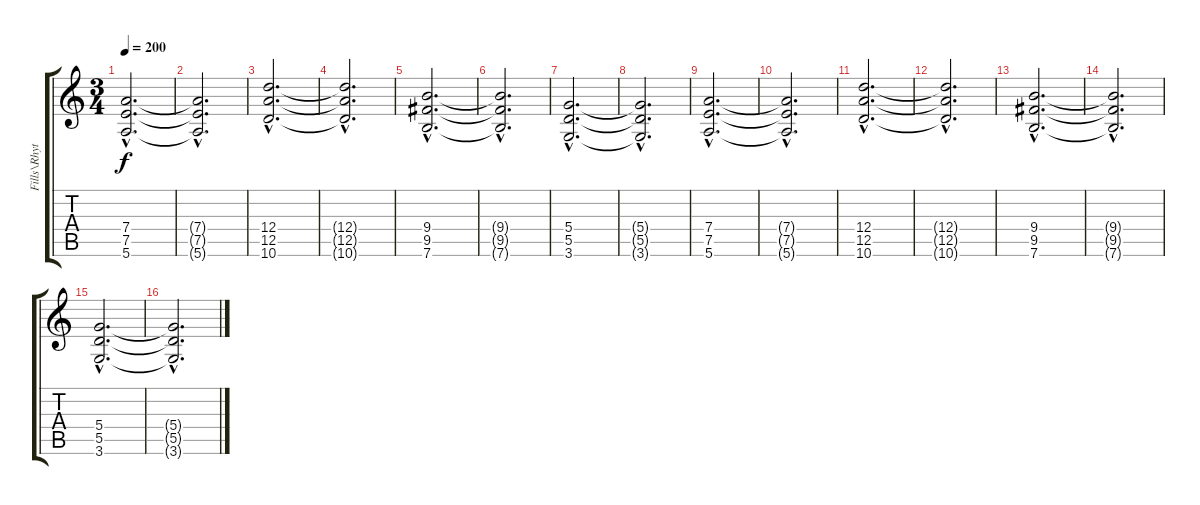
\track ("Fills\\Rhythm" "Fills\\Rhyt") {instrument distortionguitar}
\staff {score tabs}
\tuning (E4 B3 G3 D3 A2 E2) {hide}
\ts (3 4)
\tempo 200
\clef g2
\ks c
(7.4{hac} 7.5{hac} 5.6{hac}).2{d dy f} |
(7.4{hac t} 7.5{hac t} 5.6{hac t}).2{d} |
(12.4{hac} 12.5{hac} 10.6{hac}).2{d} |
(12.4{hac t} 12.5{hac t} 10.6{hac t}).2{d} |
(9.4{hac} 9.5{hac} 7.6{hac}).2{d} |
(9.4{hac t} 9.5{hac t} 7.6{hac t}).2{d} |
(5.4{hac} 5.5{hac} 3.6{hac}).2{d} |
(5.4{hac t} 5.5{hac t} 3.6{hac t}).2{d} |
(7.4{hac} 7.5{hac} 5.6{hac}).2{d} |
(7.4{hac t} 7.5{hac t} 5.6{hac t}).2{d} |
(12.4{hac} 12.5{hac} 10.6{hac}).2{d} |
(12.4{hac t} 12.5{hac t} 10.6{hac t}).2{d} |
(9.4{hac} 9.5{hac} 7.6{hac}).2{d} |
(9.4{hac t} 9.5{hac t} 7.6{hac t}).2{d} |
(5.4{hac} 5.5{hac} 3.6{hac}).2{d} |
(5.4{hac t} 5.5{hac t} 3.6{hac t}).2{d}
